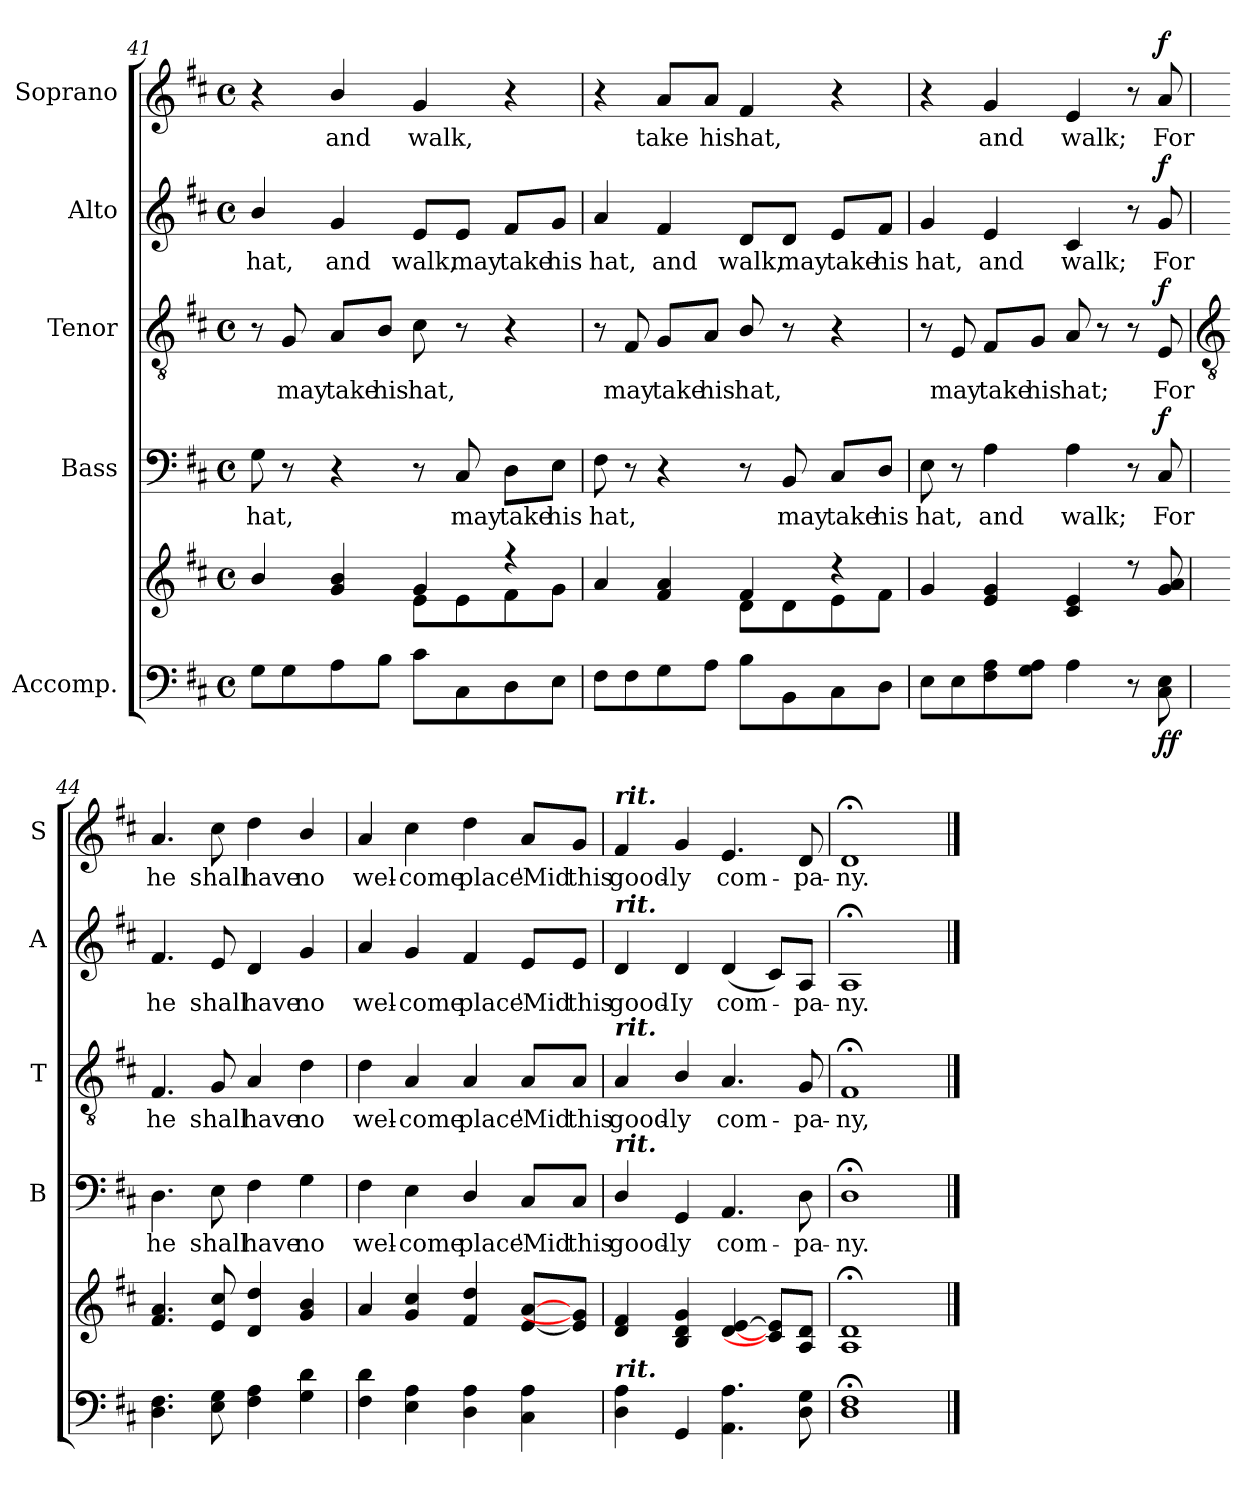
**kern	**kern	**dynam	**kern	**text	**dynam	**kern	**text	**dynam	**kern	**text	**dynam	**kern	**text	**dynam
*part5	*part5	*part5	*part4	*part4	*part4	*part3	*part3	*part3	*part2	*part2	*part2	*part1	*part1	*part1
*staff6	*staff5	*staff5/6	*staff4	*staff4	*staff4	*staff3	*staff3	*staff3	*staff2	*staff2	*staff2	*staff1	*staff1	*staff1
*I"Accomp.	*	*	*I"Bass	*	*	*I"Tenor	*	*	*I"Alto	*	*	*I"Soprano	*	*
*	*	*	*I'B	*	*	*I'T	*	*	*I'A	*	*	*I'S	*	*
!!LO:LB:g=z
*clefF4	*clefG2	*	*clefF4	*	*	*clefGv2	*	*	*clefG2	*	*	*clefG2	*	*
*k[f#c#]	*k[f#c#]	*	*k[f#c#]	*	*	*k[f#c#]	*	*	*k[f#c#]	*	*	*k[f#c#]	*	*
*D:	*D:	*	*D:	*	*	*D:	*	*	*D:	*	*	*D:	*	*
*M4/4	*M4/4	*	*M4/4	*	*	*M4/4	*	*	*M4/4	*	*	*M4/4	*	*
*met(c)	*met(c)	*	*met(c)	*	*	*met(c)	*	*	*met(c)	*	*	*met(c)	*	*
=41	=41	=41	=41	=41	=41	=41	=41	=41	=41	=41	=41	=41	=41	=41
*	*^	*	*	*	*	*	*	*	*	*	*	*	*	*
!	!	!	!	!	!LO:LY:b	!	!	!	!	!	!LO:LY:b	!	!	!	!
8GL	4b/	2ryy	.	8G	hat,	.	8r	.	.	4b/	hat,	.	4r	.	.
!	!	!	!	!	!	!	!	!LO:LY:b	!	!	!	!	!	!	!
8G	.	.	.	8r	.	.	8G	may	.	.	.	.	.	.	.
!	!	!	!	!	!	!	!	!LO:LY:b	!	!	!LO:LY:b	!	!	!LO:LY:b	!
8A	4g 4b	.	.	4r	.	.	8A/L	take	.	4g	and	.	4b/	and	.
!	!	!	!	!	!	!	!	!LO:LY:b	!	!	!	!	!	!	!
8BJ	.	.	.	.	.	.	8B/J	his	.	.	.	.	.	.	.
!	!	!	!	!	!	!	!	!LO:LY:b	!	!	!LO:LY:b	!	!	!LO:LY:b	!
8c#L	4g	8e\L	.	8r	.	.	8c#	hat,	.	8e/L	walk,	.	4g	walk,	.
!	!	!	!	!	!LO:LY:b	!	!	!	!	!	!LO:LY:b	!	!	!	!
8C#	.	8e\	.	8C#	may	.	8r	.	.	8e/J	may	.	.	.	.
!	!	!	!	!	!LO:LY:b	!	!	!	!	!	!LO:LY:b	!	!	!	!
8D	4r	8f#\	.	8D\L	take	.	4r	.	.	8f#/L	take	.	4r	.	.
!	!	!	!	!	!LO:LY:b	!	!	!	!	!	!LO:LY:b	!	!	!	!
8EJ	.	8g\J	.	8E\J	his	.	.	.	.	8g/J	his	.	.	.	.
=42	=42	=42	=42	=42	=42	=42	=42	=42	=42	=42	=42	=42	=42	=42	=42
!	!	!	!	!	!LO:LY:b	!	!	!	!	!	!LO:LY:b	!	!	!	!
8F#L	4a	2ryy	.	8F#	hat,	.	8r	.	.	4a	hat,	.	4r	.	.
!	!	!	!	!	!	!	!	!LO:LY:b	!	!	!	!	!	!	!
8F#	.	.	.	8r	.	.	8F#	may	.	.	.	.	.	.	.
!	!	!	!	!	!	!	!	!LO:LY:b	!	!	!LO:LY:b	!	!	!LO:LY:b	!
8G	4f# 4a	.	.	4r	.	.	8G/L	take	.	4f#	and	.	8a/L	take	.
!	!	!	!	!	!	!	!	!LO:LY:b	!	!	!	!	!	!LO:LY:b	!
8AJ	.	.	.	.	.	.	8A/J	his	.	.	.	.	8a/J	his	.
!	!	!	!	!	!	!	!	!LO:LY:b	!	!	!LO:LY:b	!	!	!LO:LY:b	!
8BL	4f#	8d\L	.	8r	.	.	8B/	hat,	.	8d/L	walk,	.	4f#	hat,	.
!	!	!	!	!	!LO:LY:b	!	!	!	!	!	!LO:LY:b	!	!	!	!
8BB	.	8d\	.	8BB	may	.	8r	.	.	8d/J	may	.	.	.	.
!	!	!	!	!	!LO:LY:b	!	!	!	!	!	!LO:LY:b	!	!	!	!
8C#	4r	8e\	.	8C#/L	take	.	4r	.	.	8e/L	take	.	4r	.	.
!	!	!	!	!	!LO:LY:b	!	!	!	!	!	!LO:LY:b	!	!	!	!
8DJ	.	8f#\J	.	8D/J	his	.	.	.	.	8f#/J	his	.	.	.	.
=43	=43	=43	=43	=43	=43	=43	=43	=43	=43	=43	=43	=43	=43	=43	=43
!	!	!	!	!	!LO:LY:b	!	!	!	!	!	!LO:LY:b	!	!	!	!
8EL	4g	1ryy	.	8E	hat,	.	8r	.	.	4g	hat,	.	4r	.	.
!	!	!	!	!	!	!	!	!LO:LY:b	!	!	!	!	!	!	!
8E	.	.	.	8r	.	.	8E	may	.	.	.	.	.	.	.
!	!	!	!	!	!LO:LY:b	!	!	!LO:LY:b	!	!	!LO:LY:b	!	!	!LO:LY:b	!
8F# 8A	4e 4g	.	.	4A	and	.	8F#/L	take	.	4e	and	.	4g	and	.
!	!	!	!	!	!	!	!	!LO:LY:b	!	!	!	!	!	!	!
8G 8AJ	.	.	.	.	.	.	8G/J	his	.	.	.	.	.	.	.
!	!	!	!	!	!LO:LY:b	!	!	!LO:LY:b	!	!	!LO:LY:b	!	!	!LO:LY:b	!
4A	4c# 4e	.	.	4A	walk;	.	8A	hat;	.	4c#	walk;	.	4e	walk;	.
.	.	.	.	.	.	.	8r	.	.	.	.	.	.	.	.
8r	8r	.	.	8r	.	.	8r	.	.	8r	.	.	8r	.	.
!	!	!	!LO:DY:b=2	!	!LO:LY:b	!	!	!LO:LY:b	!	!	!LO:LY:b	!	!	!LO:LY:b	!
!	!	!	!LO:DY:n=1:b	!	!	!LO:DY:b	!	!	!LO:DY:b	!	!	!LO:DY:b	!	!	!LO:DY:b
8C# 8E	8g 8a	.	f f	8C#	For	f	8E	For	f	8g	For	f	8a	For	f
*	*v	*v	*	*	*	*	*	*	*	*	*	*	*	*	*
!!LO:LB:g=z
=44	=44	=44	=44	=44	=44	=44	=44	=44	=44	=44	=44	=44	=44	=44
*	*	*	*	*	*	*clefGv2	*	*	*	*	*	*	*	*
!	!	!	!	!LO:LY:b	!	!	!LO:LY:b	!	!	!LO:LY:b	!	!	!LO:LY:b	!
4.D 4.F#	4.f# 4.a	.	4.D	he	.	4.F#	he	.	4.f#	he	.	4.a	he	.
!	!	!	!	!LO:LY:b	!	!	!LO:LY:b	!	!	!LO:LY:b	!	!	!LO:LY:b	!
8E 8G	8e 8cc#	.	8E	shall	.	8G	shall	.	8e	shall	.	8cc#	shall	.
!	!	!	!	!LO:LY:b	!	!	!LO:LY:b	!	!	!LO:LY:b	!	!	!LO:LY:b	!
4F# 4A	4d 4dd	.	4F#	have	.	4A	have	.	4d	have	.	4dd	have	.
!	!	!	!	!LO:LY:b	!	!	!LO:LY:b	!	!	!LO:LY:b	!	!	!LO:LY:b	!
4G 4d	4g 4b	.	4G	no	.	4d	no	.	4g	no	.	4b/	no	.
=45	=45	=45	=45	=45	=45	=45	=45	=45	=45	=45	=45	=45	=45	=45
!	!	!	!	!LO:LY:b	!	!	!LO:LY:b	!	!	!LO:LY:b	!	!	!LO:LY:b	!
4F# 4d	4a	.	4F#	wel-	.	4d	wel-	.	4a	wel-	.	4a	wel-	.
!	!	!	!	!LO:LY:b	!	!	!LO:LY:b	!	!	!LO:LY:b	!	!	!LO:LY:b	!
4E 4A	4g 4cc#	.	4E	-come	.	4A	-come	.	4g	-come	.	4cc#	-come	.
!	!	!	!	!LO:LY:b	!	!	!LO:LY:b	!	!	!LO:LY:b	!	!	!LO:LY:b	!
4D 4A	4f# 4dd	.	4D/	place	.	4A	place	.	4f#	place	.	4dd	place	.
!	!	!	!	!LO:LY:b	!	!	!LO:LY:b	!	!	!LO:LY:b	!	!	!LO:LY:b	!
4C# 4A	[8e [8aL	.	8C#/L	'Mid	.	8A/L	'Mid	.	8e/L	'Mid	.	8a/L	'Mid	.
!	!	!	!	!LO:LY:b	!	!	!LO:LY:b	!	!	!LO:LY:b	!	!	!LO:LY:b	!
.	8e] 8g]J	.	8C#/J	this	.	8A/J	this	.	8e/J	this	.	8g/J	this	.
=46	=46	=46	=46	=46	=46	=46	=46	=46	=46	=46	=46	=46	=46	=46
!	!	!	!	!	!	!	!	!	!	!	!	!LO:TX:a:Bi:t=rit.	!	!
!	!	!	!	!	!	!	!	!	!LO:TX:a:Bi:t=rit.	!	!	!	!	!
!	!	!	!	!	!	!LO:TX:a:Bi:t=rit.	!	!	!	!	!	!	!	!
!	!	!	!LO:TX:a:Bi:t=rit.	!	!	!	!	!	!	!	!	!	!	!
!LO:TX:a:Bi:t=rit.	!	!	!	!	!	!	!	!	!	!	!	!	!	!
!	!	!	!	!LO:LY:b	!	!	!LO:LY:b	!	!	!LO:LY:b	!	!	!LO:LY:b	!
4D 4A	4d 4f#	.	4D/	good-	.	4A	good-	.	4d	good-	.	4f#	good-	.
!	!	!	!	!LO:LY:b	!	!	!LO:LY:b	!	!	!LO:LY:b	!	!	!LO:LY:b	!
4GG	4B 4d 4g	.	4GG	-ly	.	4B/	-ly	.	4d	-Iy	.	4g	-ly	.
!	!	!	!	!LO:LY:b	!	!	!LO:LY:b	!	!	!LO:LY:b	!	!	!LO:LY:b	!
4.AA 4.A	[4d [4e	.	4.AA	com-	.	4.A	com-	.	(<4d	com-	.	4.e	com-	.
.	8c#] 8e]L	.	.	.	.	.	.	.	8c#/L)	.	.	.	.	.
!	!	!	!	!LO:LY:b	!	!	!LO:LY:b	!	!	!LO:LY:b	!	!	!LO:LY:b	!
8D 8G	8A 8dJ	.	8D	-pa-	.	8G	-pa-	.	8A/J	pa-	.	8d	-pa-	.
=47	=47	=47	=47	=47	=47	=47	=47	=47	=47	=47	=47	=47	=47	=47
!	!	!	!	!LO:LY:b	!	!	!LO:LY:b	!	!	!LO:LY:b	!	!	!LO:LY:b	!
1D;< 1F#;<	1A;< 1d;<	.	1D;<	-ny.	.	1F#;<	-ny,	.	1A;<	-ny.	.	1d;<	-ny.	.
==	==	==	==	==	==	==	==	==	==	==	==	==	==	==
*-	*-	*-	*-	*-	*-	*-	*-	*-	*-	*-	*-	*-	*-	*-
